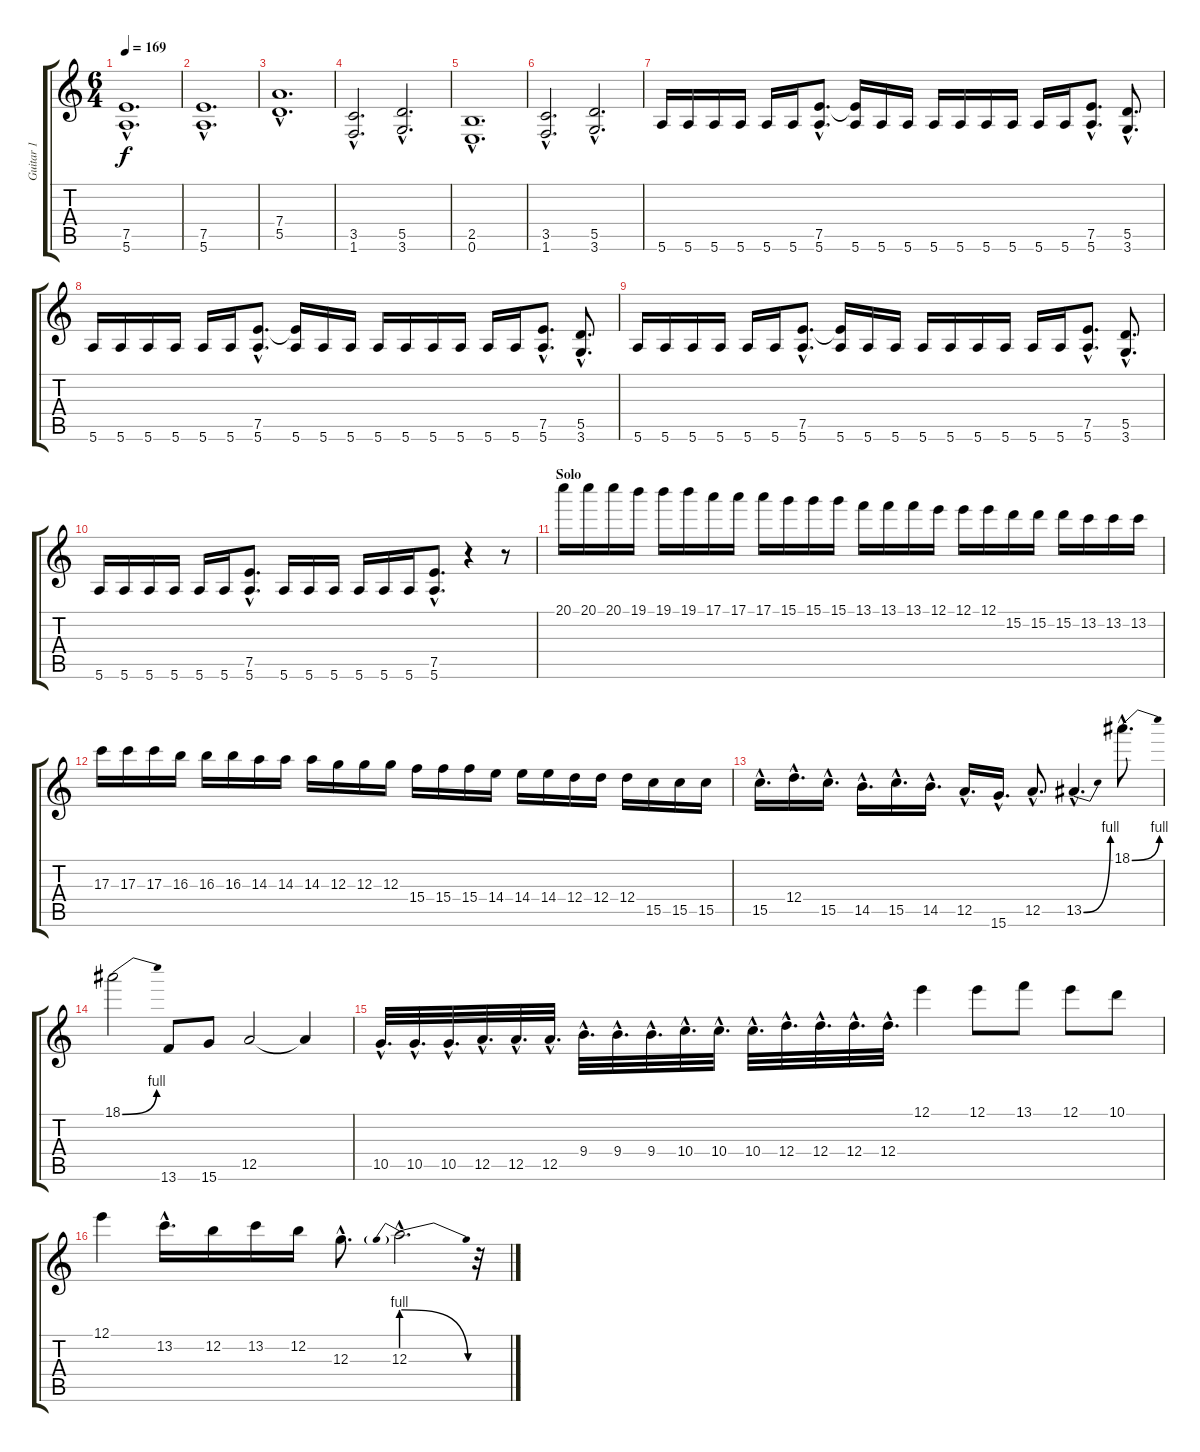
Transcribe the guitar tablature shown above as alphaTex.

\track ("Guitar 1" "Guitar 1") {instrument distortionguitar}
\staff {score tabs}
\tuning (E4 B3 G3 D3 A2 E2) {hide}
\ts (6 4)
\tempo 169
\clef g2
\ks c
(7.5{hac} 5.6{hac}).1{d dy f} |
(7.5{hac} 5.6{hac}).1{d} |
(7.4{hac} 5.5{hac}).1{d} |
(3.5{hac} 1.6{hac}).2{d} (5.5{hac} 3.6{hac}).2{d} |
(2.5{hac} 0.6{hac}).1{d} |
(3.5{hac} 1.6{hac}).2{d} (5.5{hac} 3.6{hac}).2{d} |
5.6.16 5.6.16 5.6.16 5.6.16 5.6.16 5.6.16 (7.5{hac} 5.6{hac}).8{d} (7.5{t} 5.6).16 5.6.16 5.6.16 5.6.16 5.6.16 5.6.16 5.6.16 5.6.16 5.6.16 (7.5{hac} 5.6{hac}).8{d} (5.5{hac} 3.6{hac}).8{d} |
5.6.16 5.6.16 5.6.16 5.6.16 5.6.16 5.6.16 (7.5{hac} 5.6{hac}).8{d} (7.5{t} 5.6).16 5.6.16 5.6.16 5.6.16 5.6.16 5.6.16 5.6.16 5.6.16 5.6.16 (7.5{hac} 5.6{hac}).8{d} (5.5{hac} 3.6{hac}).8{d} |
5.6.16 5.6.16 5.6.16 5.6.16 5.6.16 5.6.16 (7.5{hac} 5.6{hac}).8{d} (7.5{t} 5.6).16 5.6.16 5.6.16 5.6.16 5.6.16 5.6.16 5.6.16 5.6.16 5.6.16 (7.5{hac} 5.6{hac}).8{d} (5.5{hac} 3.6{hac}).8{d} |
5.6.16 5.6.16 5.6.16 5.6.16 5.6.16 5.6.16 (7.5{hac} 5.6{hac}).8{d} 5.6.16 5.6.16 5.6.16 5.6.16 5.6.16 5.6.16 (7.5{hac} 5.6{hac}).8{d} r.4 r.8 |
\section ("" "Solo")
20.1.16 20.1.16 20.1.16 19.1.16 19.1.16 19.1.16 17.1.16 17.1.16 17.1.16 15.1.16 15.1.16 15.1.16 13.1.16 13.1.16 13.1.16 12.1.16 12.1.16 12.1.16 15.2.16 15.2.16 15.2.16 13.2.16 13.2.16 13.2.16 |
17.3.16 17.3.16 17.3.16 16.3.16 16.3.16 16.3.16 14.3.16 14.3.16 14.3.16 12.3.16 12.3.16 12.3.16 15.4.16 15.4.16 15.4.16 14.4.16 14.4.16 14.4.16 12.4.16 12.4.16 12.4.16 15.5.16 15.5.16 15.5.16 |
15.5{hac}.16{d} 12.4{hac}.16{d} 15.5{hac}.16{d} 14.5{hac}.16{d} 15.5{hac}.16{d} 14.5{hac}.16{d} 12.5{hac}.16{d} 15.6{hac}.16{d} 12.5{hac}.8{d} 13.5{be (bend 0 0 60 4) hac}.4{d} 18.1{be (bend 0 0 60 4) hac}.8{d} |
18.1{be (bend 0 0 60 4)}.2 13.6.8 15.6.8 12.5.2 12.5{t}.4 |
10.5{hac}.32{d} 10.5{hac}.32{d} 10.5{hac}.32{d} 12.5{hac}.32{d} 12.5{hac}.32{d} 12.5{hac}.32{d} 9.4{hac}.32{d} 9.4{hac}.32{d} 9.4{hac}.32{d} 10.4{hac}.32{d} 10.4{hac}.32{d} 10.4{hac}.32{d} 12.4{hac}.32{d} 12.4{hac}.32{d} 12.4{hac}.32{d} 12.4{hac}.32{d} 12.1.4 12.1.8 13.1.8 12.1.8 10.1.8 |
12.1.4 13.2{hac}.16{d} 12.2.16 13.2.16 12.2.16 12.3{hac}.8{d} 12.3{be (prebendrelease 0 4 60 0) hac}.2{d} r.32
